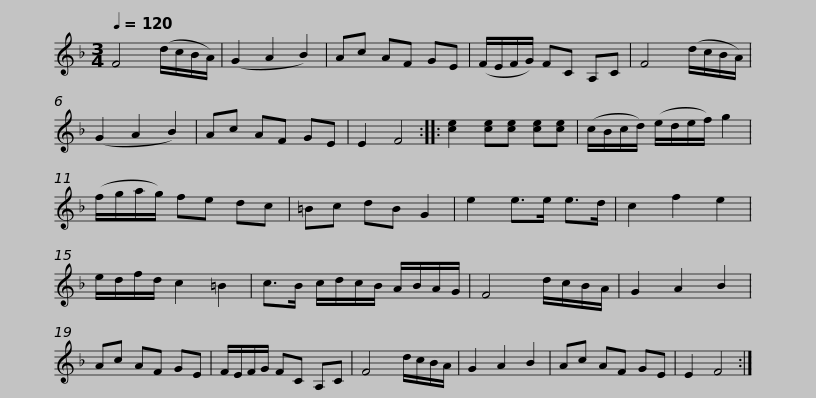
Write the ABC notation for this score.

X:1
L:1/8
Q:1/4=120
M:3/4
I:linebreak $
K:F
V:1 treble
V:1
 F4 (d/c/B/A/) | (G2 A2 B2) | Ac AF GE | (F/E/F/G/) FC A,C | F4 (d/c/B/A/) | %5
 (G2 A2 B2) | Ac AF GE | E2 F4 ::$ [ce]2 [ce][ce] [ce][ce] | (c/B/c/d/) (e/d/e/f/) g2 | %10
 (f/g/a/g/) fe dc | =Bc dB G2 | e2 e>e e>d | c2 f2 e2 | e/d/f/d/ c2 =B2 |$ %15
 c>B c/d/c/B/ A/B/A/G/ | F4 d/c/B/A/ | G2 A2 B2 | Ac AF GE | F/E/F/G/ FC A,C | %20
 F4 d/c/B/A/ | G2 A2 B2 |$ Ac AF GE | E2 F4 :| %24
